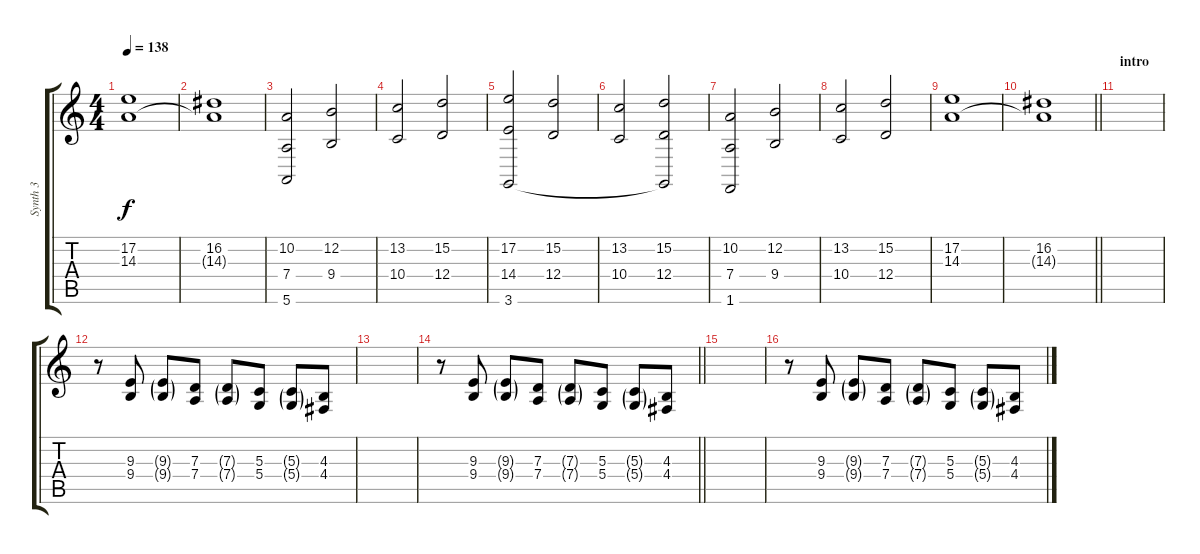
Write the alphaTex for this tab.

\track ("Synth 3" "Synth 3") {instrument choiraahs}
\staff {score tabs}
\tuning (E4 B3 G3 D3 A2 E2) {hide}
\ts (4 4)
\tempo 138
\clef g2
\ks c
(17.2 14.3).1{dy f} |
(16.2 14.3{t}).1 |
(10.2 7.4 5.6).2 (12.2 9.4).2 |
(13.2 10.4).2 (15.2 12.4).2 |
(17.2 14.4 3.6).2 (15.2 12.4).2 |
(13.2 10.4).2 (15.2 12.4 3.6{t}).2 |
(10.2 7.4 1.6).2 (12.2 9.4).2 |
(13.2 10.4).2 (15.2 12.4).2 |
(17.2 14.3).1 |
\barLineRight lightlight
(16.2 14.3{t}).1 |
\section ("" "intro")
|
r.8 (9.3 9.4).8 (9.3{g} 9.4{g}).8 (7.3 7.4).8 (7.3{g} 7.4{g}).8 (5.3 5.4).8 (5.3{g} 5.4{g}).8 (4.3 4.4).8 |
|
\barLineRight lightlight
r.8 (9.3 9.4).8 (9.3{g} 9.4{g}).8 (7.3 7.4).8 (7.3{g} 7.4{g}).8 (5.3 5.4).8 (5.3{g} 5.4{g}).8 (4.3 4.4).8 |
|
r.8 (9.3 9.4).8 (9.3{g} 9.4{g}).8 (7.3 7.4).8 (7.3{g} 7.4{g}).8 (5.3 5.4).8 (5.3{g} 5.4{g}).8 (4.3 4.4).8
